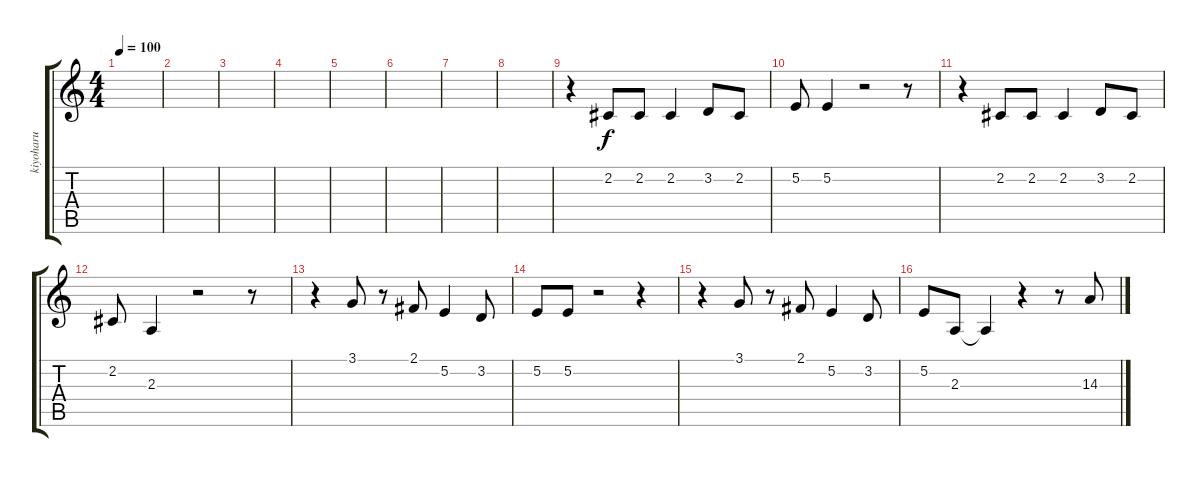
\track ("kiyoharu" "kiyoharu") {instrument clarinet}
\staff {score tabs}
\tuning (E4 B3 G3 D3 A2 E2) {hide}
\ts (4 4)
\tempo 100
\clef g2
\ks c
|
|
|
|
|
|
|
|
r.4 2.2.8 2.2.8 2.2.4 3.2.8 2.2.8 |
5.2.8 5.2.4 r.2 r.8 |
r.4 2.2.8 2.2.8 2.2.4 3.2.8 2.2.8 |
2.2.8 2.3.4 r.2 r.8 |
r.4 3.1.8 r.8 2.1.8 5.2.4 3.2.8 |
5.2.8 5.2.8 r.2 r.4 |
r.4 3.1.8 r.8 2.1.8 5.2.4 3.2.8 |
5.2.8 2.3.8 2.3{t}.4 r.4 r.8 14.3.8
